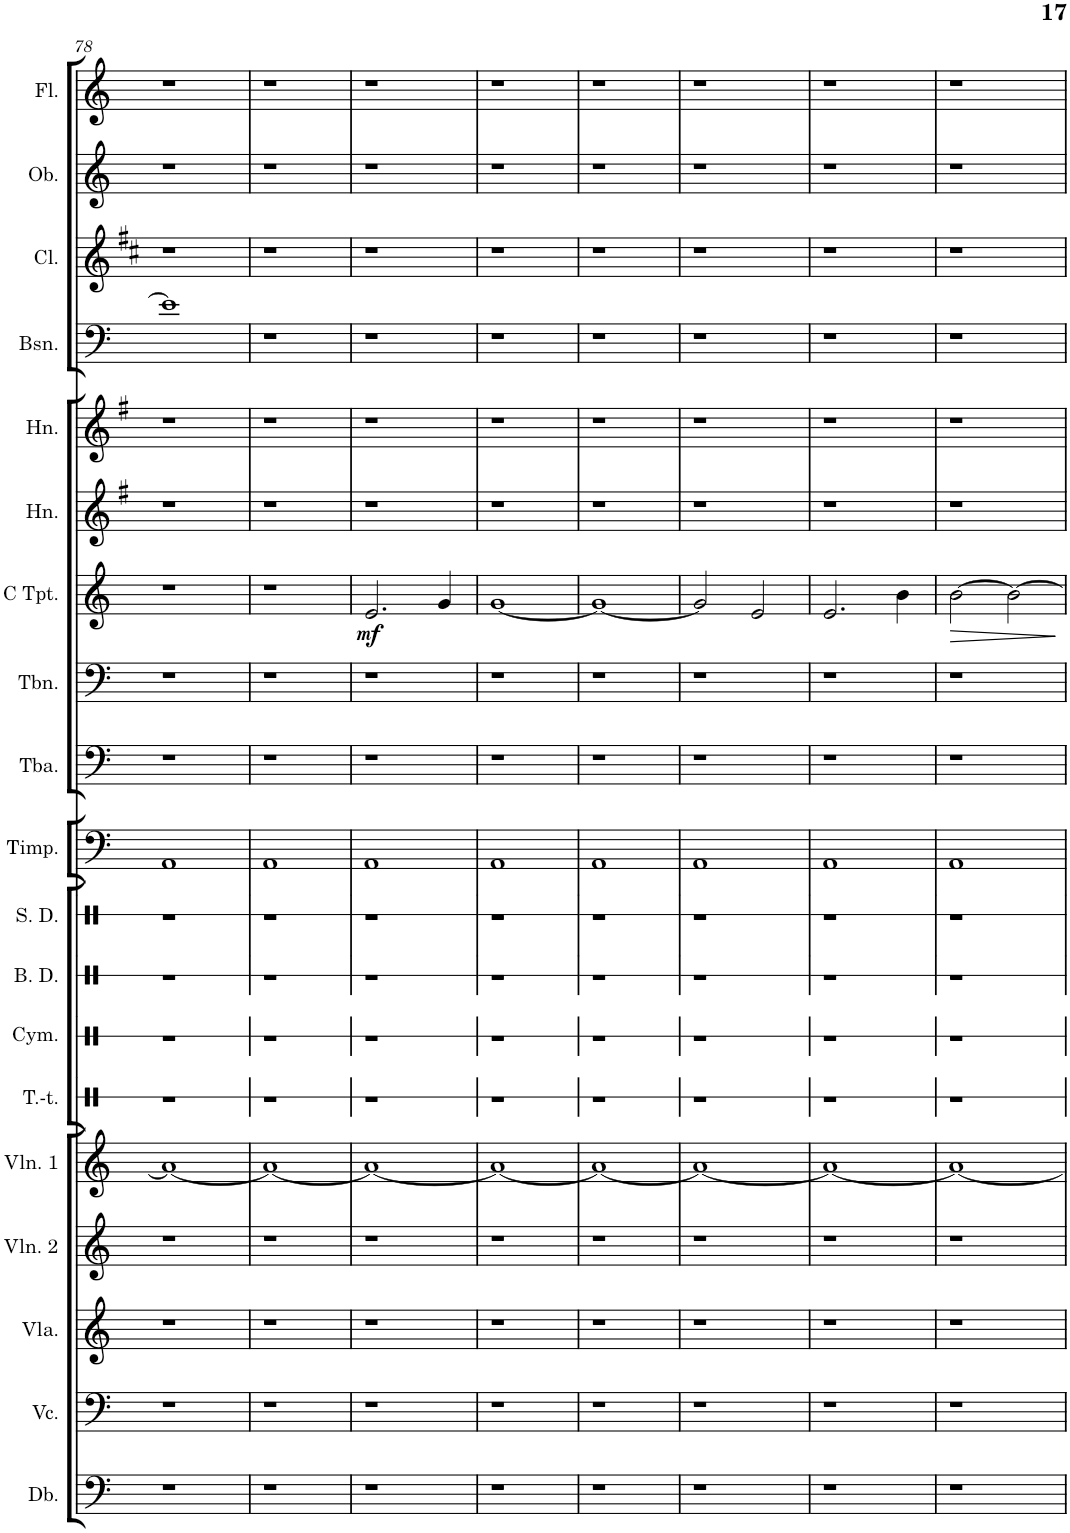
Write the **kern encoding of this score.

**kern	**kern	**kern	**kern	**kern	**kern	**kern	**kern	**kern	**kern	**kern	**kern	**kern	**dynam	**kern	**kern	**kern	**kern	**kern	**kern
*part19	*part18	*part17	*part16	*part15	*part14	*part13	*part12	*part11	*part10	*part9	*part8	*part7	*part7	*part6	*part5	*part4	*part3	*part2	*part1
*staff19	*staff18	*staff17	*staff16	*staff15	*staff14	*staff13	*staff12	*staff11	*staff10	*staff9	*staff8	*staff7	*staff7	*staff6	*staff5	*staff4	*staff3	*staff2	*staff1
*I"Double Bass	*I"Violoncello	*I"Viola	*I"Violin 2	*I"Violin 1	*I"Tam-tam	*I"Cymbals	*I"Bass Drum	*I"Snare Drum	*I"Timpani	*I"Tuba	*I"Trombone	*I"Trumpet in C	*	*I"Horn in F	*I"Horn in F	*I"Bassoon	*I"Clarinet in Bb	*I"Oboe	*I"Flute
*I'Db.	*I'Vc.	*I'Vla.	*I'Vln. 2	*I'Vln. 1	*I'T.-t.	*I'Cym.	*I'B. D.	*I'S. D.	*I'Timp.	*I'Tba.	*I'Tbn.	*	*	*I'Hn.	*I'Hn.	*I'Bsn.	*I'Cl.	*I'Ob.	*I'Fl.
!!LO:PB:g=z
*clefF4	*clefF4	*clefG2	*clefG2	*clefG2	*clefX	*clefX	*clefX	*clefX	*clefF4	*clefF4	*clefF4	*clefG2	*	*clefG2	*clefG2	*clefF4	*clefG2	*clefG2	*clefG2
*Trd7c12	*	*	*	*	*	*	*	*	*	*	*	*	*	*Trd4c7	*Trd4c7	*	*Trd1c2	*	*Trd-7c-12
*k[]	*k[]	*k[]	*k[]	*k[]	*k[]	*k[]	*k[]	*k[]	*k[]	*k[]	*k[]	*k[]	*	*k[f#]	*k[f#]	*k[]	*k[f#c#]	*k[]	*k[]
*M4/4	*M4/4	*M4/4	*M4/4	*M4/4	*M4/4	*M4/4	*M4/4	*M4/4	*M4/4	*M4/4	*M4/4	*M4/4	*	*M4/4	*M4/4	*M4/4	*M4/4	*M4/4	*M4/4
=78	=78	=78	=78	=78	=78	=78	=78	=78	=78	=78	=78	=78	=78	=78	=78	=78	=78	=78	=78
1r	1r	1r	1r	1a_	1r	1r	1r	1r	1AA	1r	1r	1r	.	1r	1r	1e]	1r	1r	1r
=79	=79	=79	=79	=79	=79	=79	=79	=79	=79	=79	=79	=79	=79	=79	=79	=79	=79	=79	=79
1r	1r	1r	1r	1a_	1r	1r	1r	1r	1AA	1r	1r	1r	.	1r	1r	1r	1r	1r	1r
=80	=80	=80	=80	=80	=80	=80	=80	=80	=80	=80	=80	=80	=80	=80	=80	=80	=80	=80	=80
!	!	!	!	!	!	!	!	!	!	!	!	!	!LO:DY:b	!	!	!	!	!	!
1r	1r	1r	1r	1a_	1r	1r	1r	1r	1AA	1r	1r	2.e/	mf	1r	1r	1r	1r	1r	1r
.	.	.	.	.	.	.	.	.	.	.	.	4g/	.	.	.	.	.	.	.
=81	=81	=81	=81	=81	=81	=81	=81	=81	=81	=81	=81	=81	=81	=81	=81	=81	=81	=81	=81
1r	1r	1r	1r	1a_	1r	1r	1r	1r	1AA	1r	1r	[1g	.	1r	1r	1r	1r	1r	1r
=82	=82	=82	=82	=82	=82	=82	=82	=82	=82	=82	=82	=82	=82	=82	=82	=82	=82	=82	=82
1r	1r	1r	1r	1a_	1r	1r	1r	1r	1AA	1r	1r	1g_	.	1r	1r	1r	1r	1r	1r
=83	=83	=83	=83	=83	=83	=83	=83	=83	=83	=83	=83	=83	=83	=83	=83	=83	=83	=83	=83
1r	1r	1r	1r	1a_	1r	1r	1r	1r	1AA	1r	1r	2g/]	.	1r	1r	1r	1r	1r	1r
.	.	.	.	.	.	.	.	.	.	.	.	2e/	.	.	.	.	.	.	.
=84	=84	=84	=84	=84	=84	=84	=84	=84	=84	=84	=84	=84	=84	=84	=84	=84	=84	=84	=84
1r	1r	1r	1r	1a_	1r	1r	1r	1r	1AA	1r	1r	2.e/	.	1r	1r	1r	1r	1r	1r
.	.	.	.	.	.	.	.	.	.	.	.	4b\	.	.	.	.	.	.	.
=85	=85	=85	=85	=85	=85	=85	=85	=85	=85	=85	=85	=85	=85	=85	=85	=85	=85	=85	=85
1r	1r	1r	1r	1a_	1r	1r	1r	1r	1AA	1r	1r	[2b\	.	1r	1r	1r	1r	1r	1r
.	.	.	.	.	.	.	.	.	.	.	.	2b\_	.	.	.	.	.	.	.
=	=	=	=	=	=	=	=	=	=	=	=	=	=	=	=	=	=	=	=
*-	*-	*-	*-	*-	*-	*-	*-	*-	*-	*-	*-	*-	*-	*-	*-	*-	*-	*-	*-
